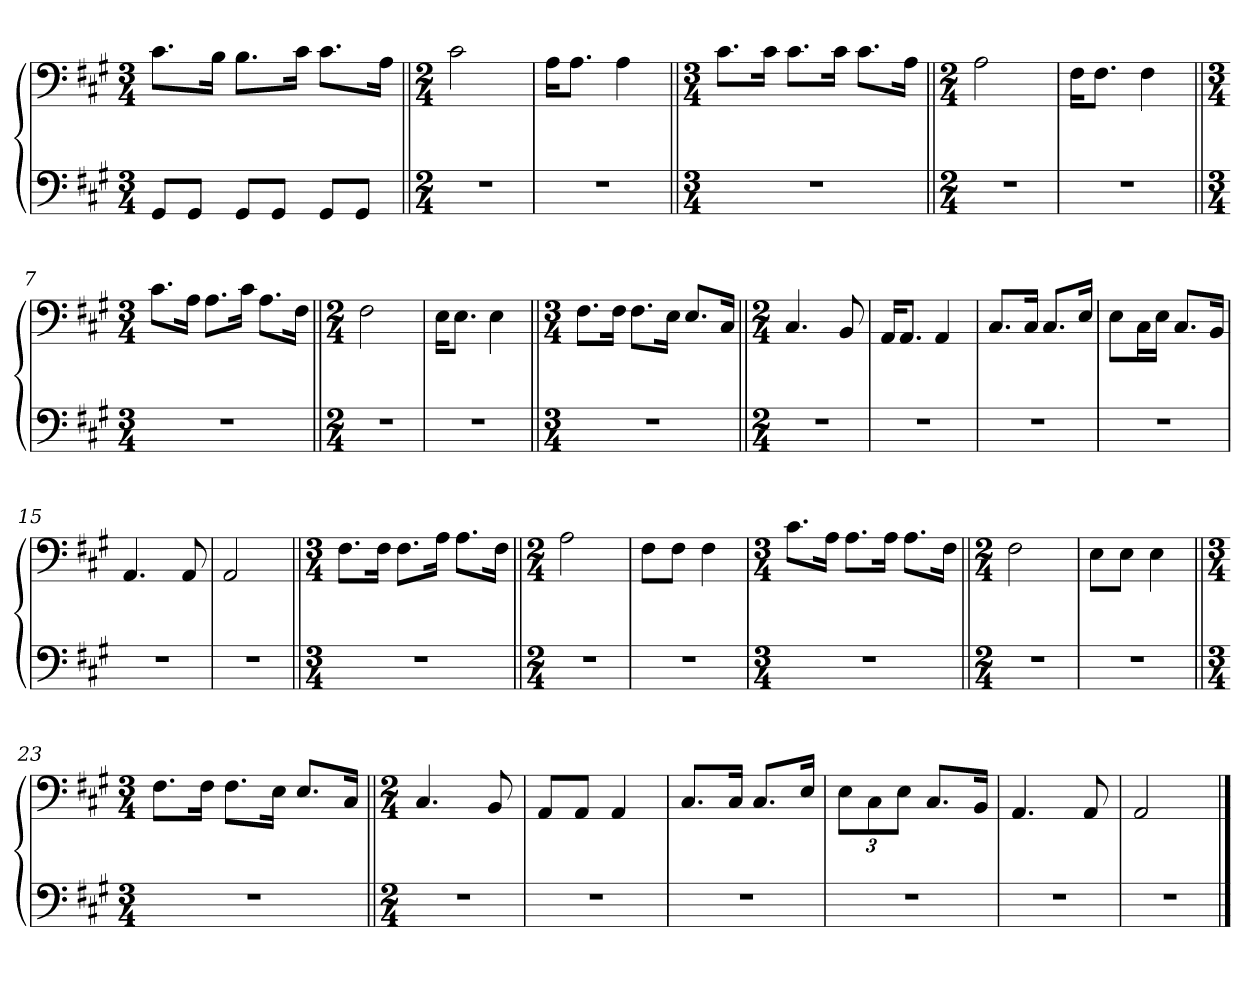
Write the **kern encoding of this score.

**kern	**kern
*part1	*part1
*staff2	*staff1
*clefF4	*clefF4
*k[f#c#g#]	*k[f#c#g#]
*M3/4	*M3/4
=1	=1
8GG#/L	8.c#\L
8GG#/J	.
.	16B\Jk
8GG#/L	8.B\L
8GG#/J	.
.	16c#\Jk
8GG#/L	8.c#\L
8GG#/J	.
.	16A\Jk
=2||	=2||
*M2/4	*M2/4
2r	2c#\
=3	=3
2r	16A\KL
.	8.A\J
.	4A\
=4||	=4||
*M3/4	*M3/4
2.r	8.c#\L
.	16c#\Jk
.	8.c#\L
.	16c#\Jk
.	8.c#\L
.	16A\Jk
=5||	=5||
*M2/4	*M2/4
2r	2A\
=6	=6
2r	16F#\KL
.	8.F#\J
.	4F#\
=7||	=7||
*M3/4	*M3/4
2.r	8.c#\L
.	16A\Jk
.	8.A\L
.	16c#\Jk
.	8.A\L
.	16F#\Jk
=8||	=8||
*M2/4	*M2/4
2r	2F#\
=9	=9
2r	16E\KL
.	8.E\J
.	4E\
=10||	=10||
*M3/4	*M3/4
2.r	8.F#\L
.	16F#\Jk
.	8.F#\L
.	16E\Jk
.	8.E/L
.	16C#/Jk
=11||	=11||
*M2/4	*M2/4
2r	4.C#/
.	8BB/
=12	=12
2r	16AA/KL
.	8.AA/J
.	4AA/
=13	=13
2r	8.C#/L
.	16C#/Jk
.	8.C#/L
.	16E/Jk
=14	=14
2r	8E\L
.	16C#\L
.	16E\JJ
.	8.C#/L
.	16BB/Jk
=15	=15
2r	4.AA/
.	8AA/
=16	=16
2r	2AA/
=17||	=17||
*M3/4	*M3/4
2.r	8.F#\L
.	16F#\Jk
.	8.F#\L
.	16A\Jk
.	8.A\L
.	16F#\Jk
=18||	=18||
*M2/4	*M2/4
2r	2A\
=19	=19
2r	8F#\L
.	8F#\J
.	4F#\
=20	=20
*M3/4	*M3/4
2.r	8.c#\L
.	16A\Jk
.	8.A\L
.	16A\Jk
.	8.A\L
.	16F#\Jk
=21||	=21||
*M2/4	*M2/4
2r	2F#\
=22	=22
2r	8E\L
.	8E\J
.	4E\
=23||	=23||
*M3/4	*M3/4
2.r	8.F#\L
.	16F#\Jk
.	8.F#\L
.	16E\Jk
.	8.E/L
.	16C#/Jk
=24||	=24||
*M2/4	*M2/4
2r	4.C#/
.	8BB/
=25	=25
2r	8AA/L
.	8AA/J
.	4AA/
=26	=26
2r	8.C#/L
.	16C#/Jk
.	8.C#/L
.	16E/Jk
=27	=27
2r	12E\L
.	12C#\
.	12E\J
.	8.C#/L
.	16BB/Jk
=28	=28
2r	4.AA/
.	8AA/
=29	=29
2r	2AA/
==	==
*-	*-
